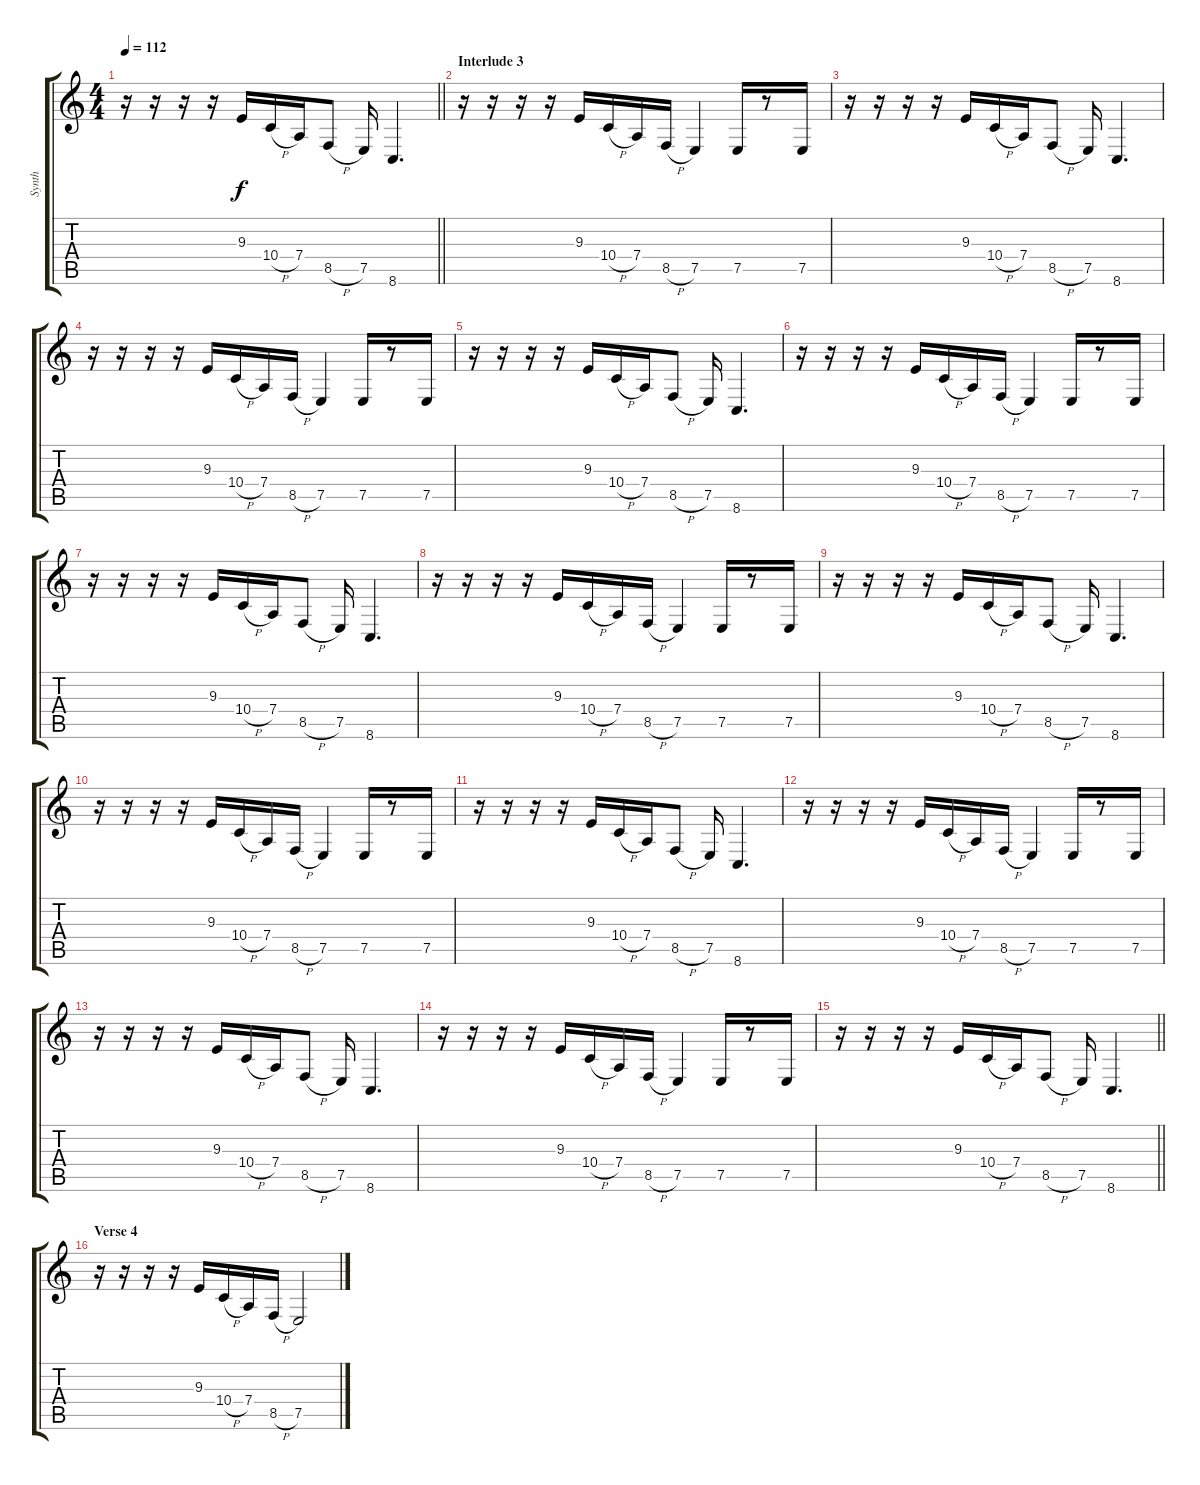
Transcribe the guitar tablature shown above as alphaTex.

\track ("Synth" "Synth") {instrument lead1square}
\staff {score tabs}
\tuning (E4 B3 G3 D3 A2 E2) {hide}
\ts (4 4)
\tempo 112
\clef g2
\barLineRight lightlight
\ks c
r.16{dy f} r.16 r.16 r.16 9.3.16 10.4{h}.16 7.4.16 8.5{h}.8 7.5.16 8.6.4{d} |
\section ("" "Interlude 3")
r.16 r.16 r.16 r.16 9.3.16 10.4{h}.16 7.4.16 8.5{h}.16 7.5.4 7.5.16 r.8 7.5.16 |
r.16 r.16 r.16 r.16 9.3.16 10.4{h}.16 7.4.16 8.5{h}.8 7.5.16 8.6.4{d} |
r.16 r.16 r.16 r.16 9.3.16 10.4{h}.16 7.4.16 8.5{h}.16 7.5.4 7.5.16 r.8 7.5.16 |
r.16 r.16 r.16 r.16 9.3.16 10.4{h}.16 7.4.16 8.5{h}.8 7.5.16 8.6.4{d} |
r.16 r.16 r.16 r.16 9.3.16 10.4{h}.16 7.4.16 8.5{h}.16 7.5.4 7.5.16 r.8 7.5.16 |
r.16 r.16 r.16 r.16 9.3.16 10.4{h}.16 7.4.16 8.5{h}.8 7.5.16 8.6.4{d} |
r.16 r.16 r.16 r.16 9.3.16 10.4{h}.16 7.4.16 8.5{h}.16 7.5.4 7.5.16 r.8 7.5.16 |
r.16 r.16 r.16 r.16 9.3.16 10.4{h}.16 7.4.16 8.5{h}.8 7.5.16 8.6.4{d} |
r.16 r.16 r.16 r.16 9.3.16 10.4{h}.16 7.4.16 8.5{h}.16 7.5.4 7.5.16 r.8 7.5.16 |
r.16 r.16 r.16 r.16 9.3.16 10.4{h}.16 7.4.16 8.5{h}.8 7.5.16 8.6.4{d} |
r.16 r.16 r.16 r.16 9.3.16 10.4{h}.16 7.4.16 8.5{h}.16 7.5.4 7.5.16 r.8 7.5.16 |
r.16 r.16 r.16 r.16 9.3.16 10.4{h}.16 7.4.16 8.5{h}.8 7.5.16 8.6.4{d} |
r.16 r.16 r.16 r.16 9.3.16 10.4{h}.16 7.4.16 8.5{h}.16 7.5.4 7.5.16 r.8 7.5.16 |
\barLineRight lightlight
r.16 r.16 r.16 r.16 9.3.16 10.4{h}.16 7.4.16 8.5{h}.8 7.5.16 8.6.4{d} |
\section ("" "Verse 4")
r.16 r.16 r.16 r.16 9.3.16 10.4{h}.16 7.4.16 8.5{h}.16 7.5.2
